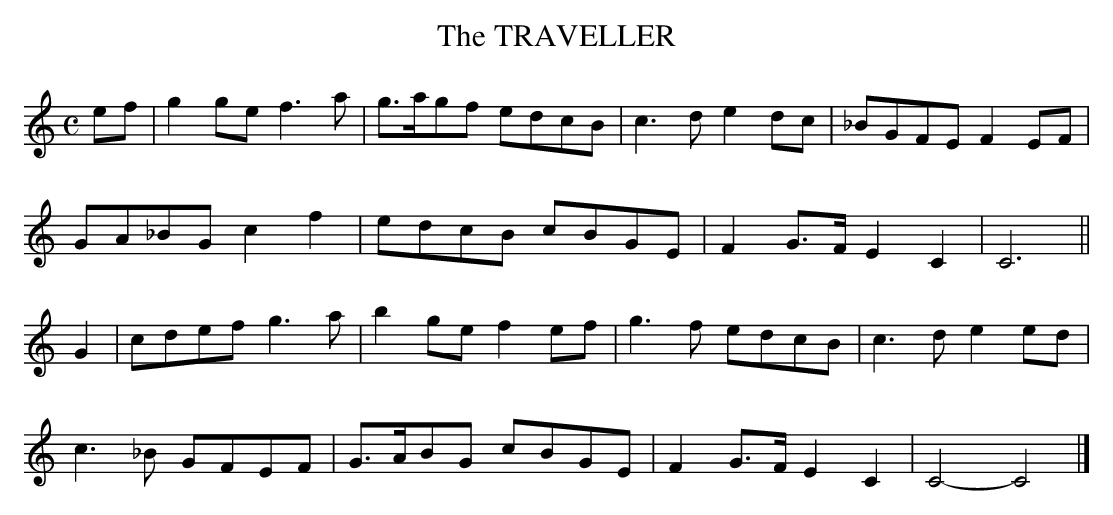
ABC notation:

X:1
T:TRAVELLER, The
Y:"slow"
M:C
L:1/8
K:C
ef|g2ge f3a|g>agf edcB|c3d e2dc|_BGFE F2EF|
GA_BG c2f2|edcB cBGE|F2G>F E2C2|C6||
G2|cdef g3a|b2ge f2ef|g3f edcB|c3d e2ed|
c3_B GFEF|G>ABG cBGE|F2G>F E2C2|C4-C4|]
